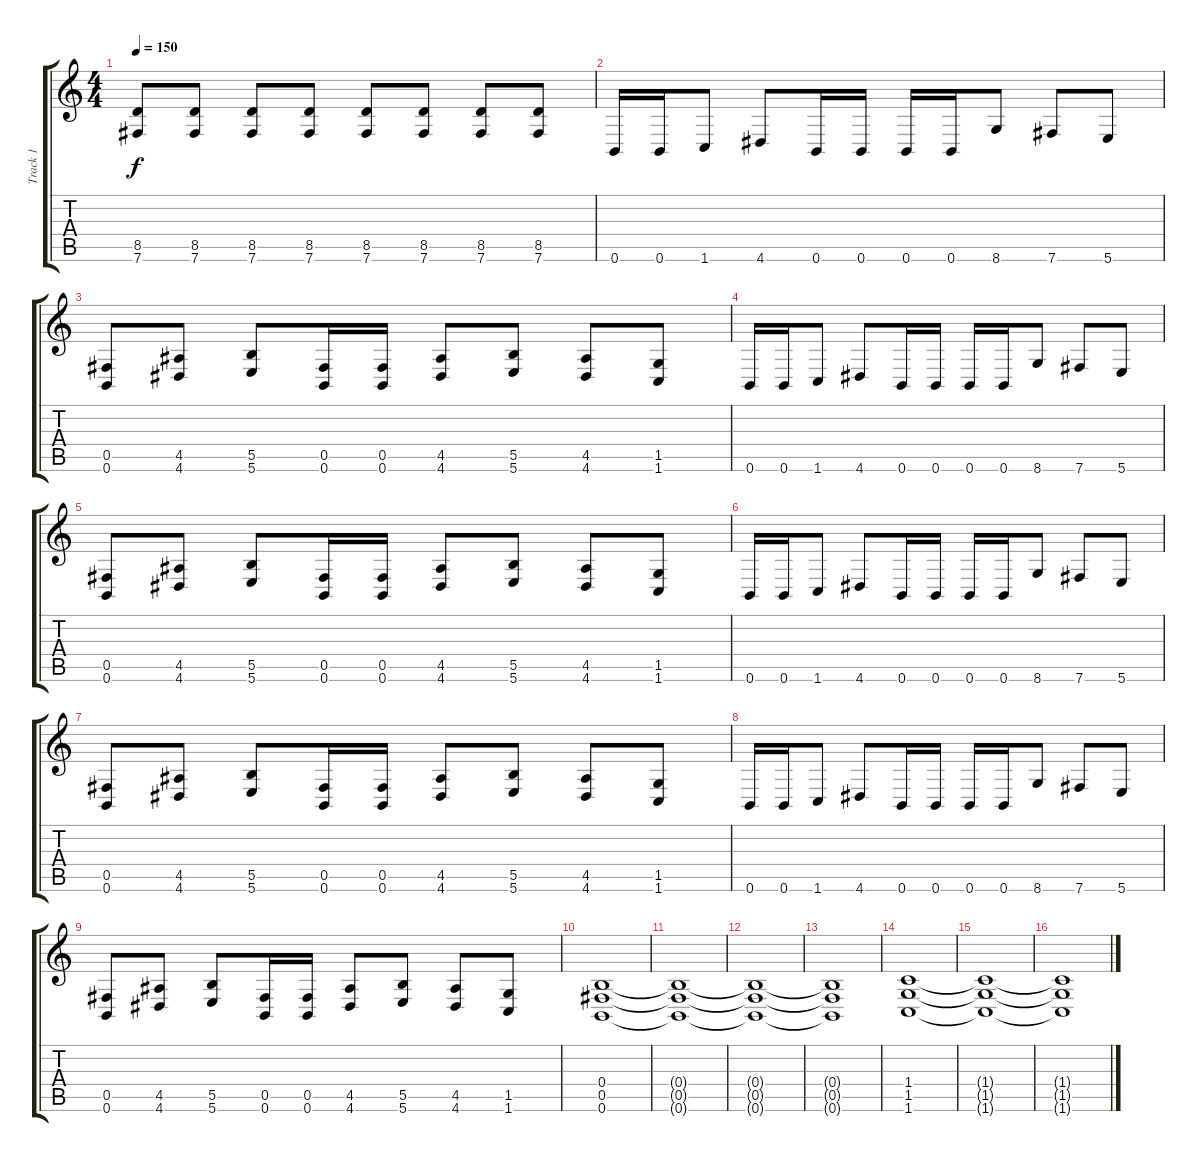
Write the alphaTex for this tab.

\track ("Track 1" "Track 1") {instrument distortionguitar}
\staff {score tabs}
\tuning (Db4 Ab3 E3 B2 Gb2 B1) {hide}
\ts (4 4)
\tempo 150
\clef g2
\ks c
(8.5 7.6).8{dy f} (8.5 7.6).8 (8.5 7.6).8 (8.5 7.6).8 (8.5 7.6).8 (8.5 7.6).8 (8.5 7.6).8 (8.5 7.6).8 |
0.6.16 0.6.16 1.6.8 4.6.8 0.6.16 0.6.16 0.6.16 0.6.16 8.6.8 7.6.8 5.6.8 |
(0.5 0.6).8 (4.5 4.6).8 (5.5 5.6).8 (0.5 0.6).16 (0.5 0.6).16 (4.5 4.6).8 (5.5 5.6).8 (4.5 4.6).8 (1.5 1.6).8 |
0.6.16 0.6.16 1.6.8 4.6.8 0.6.16 0.6.16 0.6.16 0.6.16 8.6.8 7.6.8 5.6.8 |
(0.5 0.6).8 (4.5 4.6).8 (5.5 5.6).8 (0.5 0.6).16 (0.5 0.6).16 (4.5 4.6).8 (5.5 5.6).8 (4.5 4.6).8 (1.5 1.6).8 |
0.6.16 0.6.16 1.6.8 4.6.8 0.6.16 0.6.16 0.6.16 0.6.16 8.6.8 7.6.8 5.6.8 |
(0.5 0.6).8 (4.5 4.6).8 (5.5 5.6).8 (0.5 0.6).16 (0.5 0.6).16 (4.5 4.6).8 (5.5 5.6).8 (4.5 4.6).8 (1.5 1.6).8 |
0.6.16 0.6.16 1.6.8 4.6.8 0.6.16 0.6.16 0.6.16 0.6.16 8.6.8 7.6.8 5.6.8 |
(0.5 0.6).8 (4.5 4.6).8 (5.5 5.6).8 (0.5 0.6).16 (0.5 0.6).16 (4.5 4.6).8 (5.5 5.6).8 (4.5 4.6).8 (1.5 1.6).8 |
(0.4 0.5 0.6).1 |
(0.4{t} 0.5{t} 0.6{t}).1 |
(0.4{t} 0.5{t} 0.6{t}).1 |
(0.4{t} 0.5{t} 0.6{t}).1 |
(1.4 1.5 1.6).1 |
(1.4{t} 1.5{t} 1.6{t}).1 |
(1.4{t} 1.5{t} 1.6{t}).1
